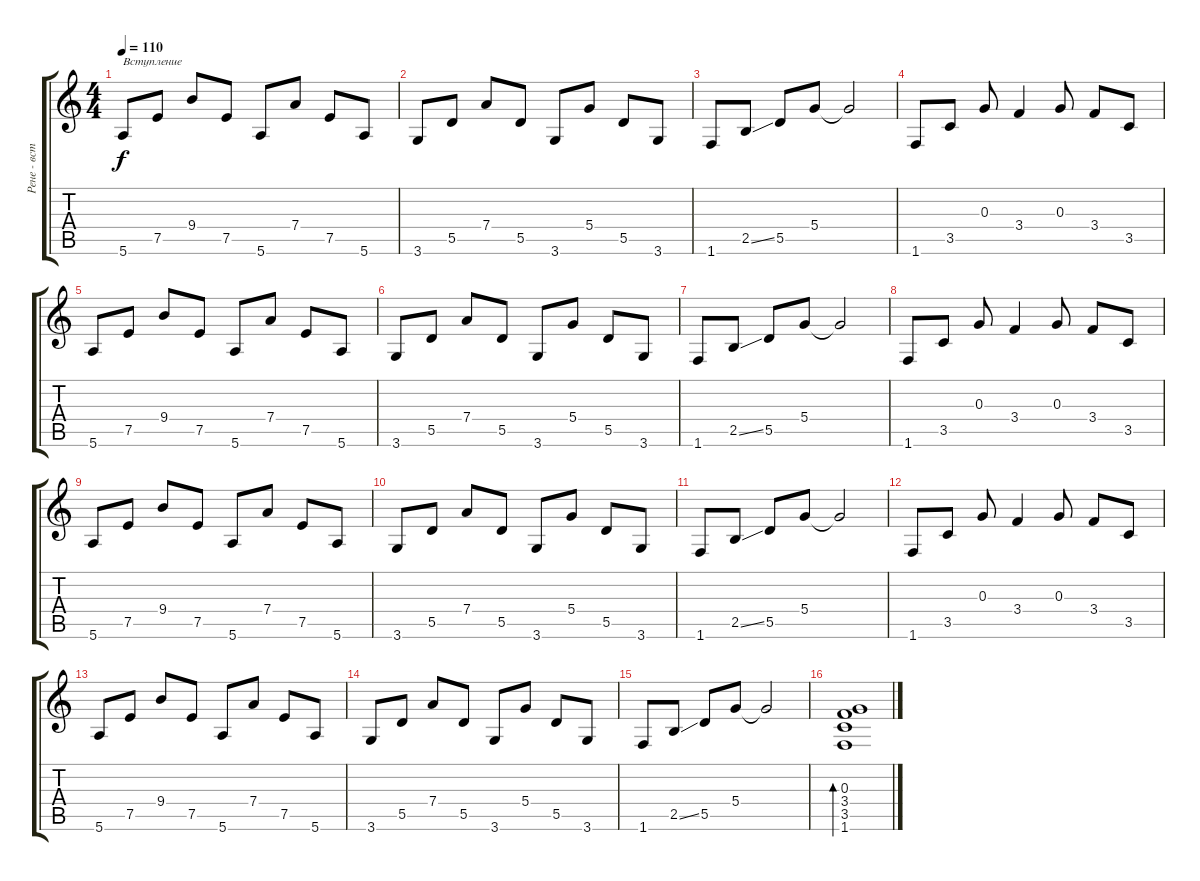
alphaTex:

\track ("Рене - вступ" "Рене - вст") {instrument acousticguitarnylon}
\staff {score tabs}
\tuning (E4 B3 G3 D3 A2 E2) {hide}
\ts (4 4)
\tempo 110
\clef g2
\ks c
5.6.8{txt "Вступление" dy f instrument acousticguitarnylon} 7.5.8 9.4.8 7.5.8 5.6.8 7.4.8 7.5.8 5.6.8 |
3.6.8 5.5.8 7.4.8 5.5.8 3.6.8 5.4.8 5.5.8 3.6.8 |
1.6.8 2.5{ss}.8 5.5.8 5.4.8 5.4{t}.2 |
1.6.8 3.5.8 0.3.8 3.4.4 0.3.8 3.4.8 3.5.8 |
5.6.8 7.5.8 9.4.8 7.5.8 5.6.8 7.4.8 7.5.8 5.6.8 |
3.6.8 5.5.8 7.4.8 5.5.8 3.6.8 5.4.8 5.5.8 3.6.8 |
1.6.8 2.5{ss}.8 5.5.8 5.4.8 5.4{t}.2 |
1.6.8 3.5.8 0.3.8 3.4.4 0.3.8 3.4.8 3.5.8 |
5.6.8 7.5.8 9.4.8 7.5.8 5.6.8 7.4.8 7.5.8 5.6.8 |
3.6.8 5.5.8 7.4.8 5.5.8 3.6.8 5.4.8 5.5.8 3.6.8 |
1.6.8 2.5{ss}.8 5.5.8 5.4.8 5.4{t}.2 |
1.6.8 3.5.8 0.3.8 3.4.4 0.3.8 3.4.8 3.5.8 |
5.6.8 7.5.8 9.4.8 7.5.8 5.6.8 7.4.8 7.5.8 5.6.8 |
3.6.8 5.5.8 7.4.8 5.5.8 3.6.8 5.4.8 5.5.8 3.6.8 |
1.6.8 2.5{ss}.8 5.5.8 5.4.8 5.4{t}.2 |
(0.3 3.4 3.5 1.6).1{bd 480}
